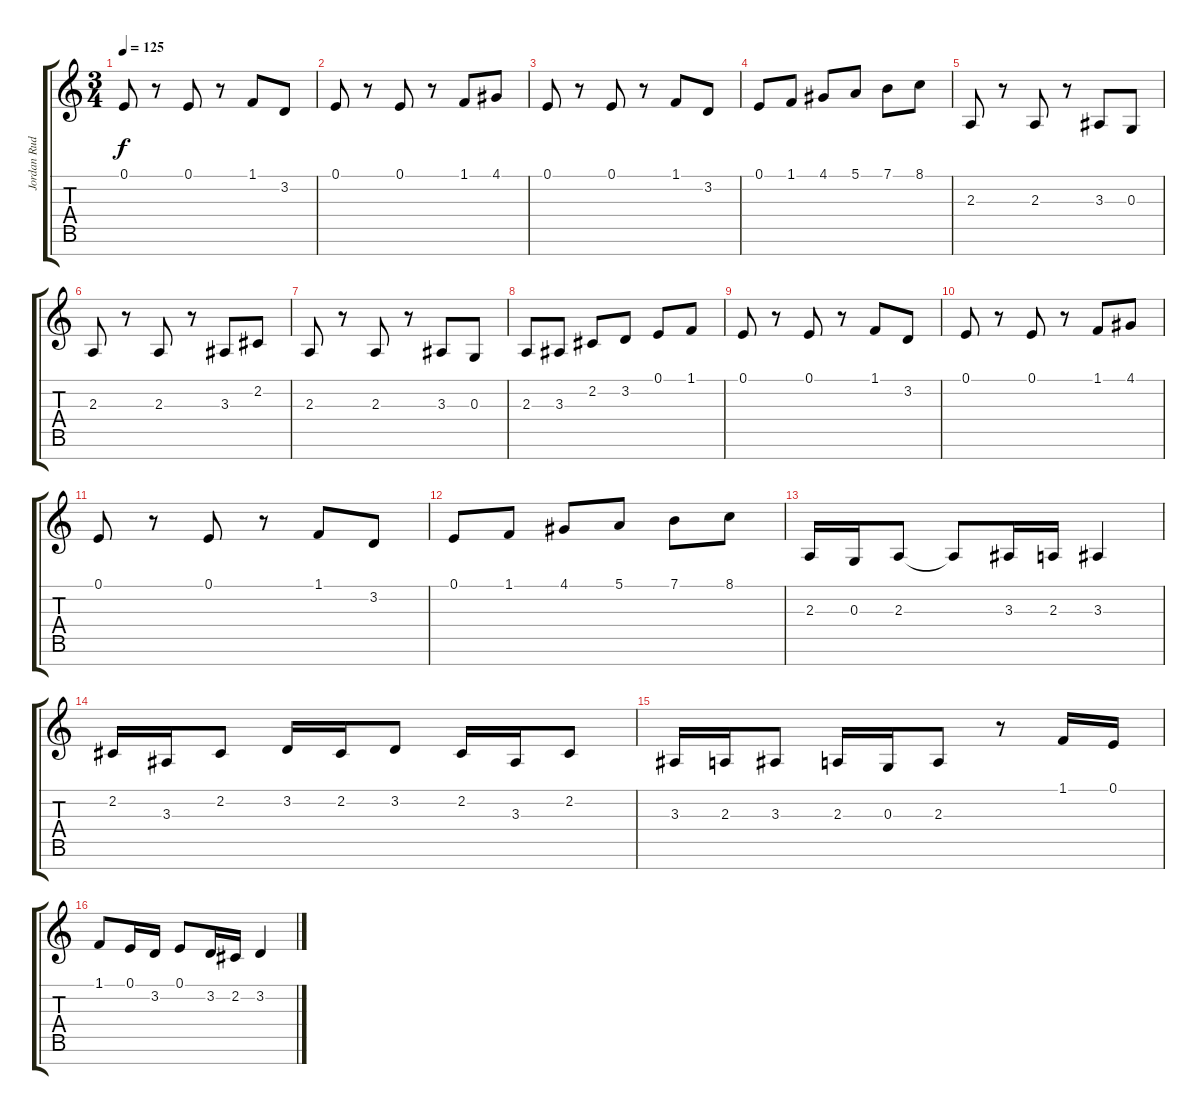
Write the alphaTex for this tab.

\track ("Jordan Rudess Lead 2 (Dual Voice)" "Jordan Rud") {instrument lead2sawtooth}
\staff {score tabs}
\tuning (E4 B3 G3 D3 A2 E2 B1) {hide}
\ts (3 4)
\tempo 125
\clef g2
\ks c
0.1.8{dy f} r.8 0.1.8 r.8 1.1.8 3.2.8 |
0.1.8 r.8 0.1.8 r.8 1.1.8 4.1.8 |
0.1.8 r.8 0.1.8 r.8 1.1.8 3.2.8 |
0.1.8 1.1.8 4.1.8 5.1.8 7.1.8 8.1.8 |
2.3.8 r.8 2.3.8 r.8 3.3.8 0.3.8 |
2.3.8 r.8 2.3.8 r.8 3.3.8 2.2.8 |
2.3.8 r.8 2.3.8 r.8 3.3.8 0.3.8 |
2.3.8 3.3.8 2.2.8 3.2.8 0.1.8 1.1.8 |
0.1.8 r.8 0.1.8 r.8 1.1.8 3.2.8 |
0.1.8 r.8 0.1.8 r.8 1.1.8 4.1.8 |
0.1.8 r.8 0.1.8 r.8 1.1.8 3.2.8 |
0.1.8 1.1.8 4.1.8 5.1.8 7.1.8 8.1.8 |
2.3.16{volume 7 instrument stringensemble1} 0.3.16 2.3.8 2.3{t}.8 3.3.16 2.3.16 3.3.4 |
2.2.16 3.3.16 2.2.8 3.2.16 2.2.16 3.2.8 2.2.16 3.3.16 2.2.8 |
3.3.16 2.3.16 3.3.8 2.3.16 0.3.16 2.3.8 r.8 1.1.16 0.1.16 |
1.1.8 0.1.16 3.2.16 0.1.8 3.2.16 2.2.16 3.2.4
